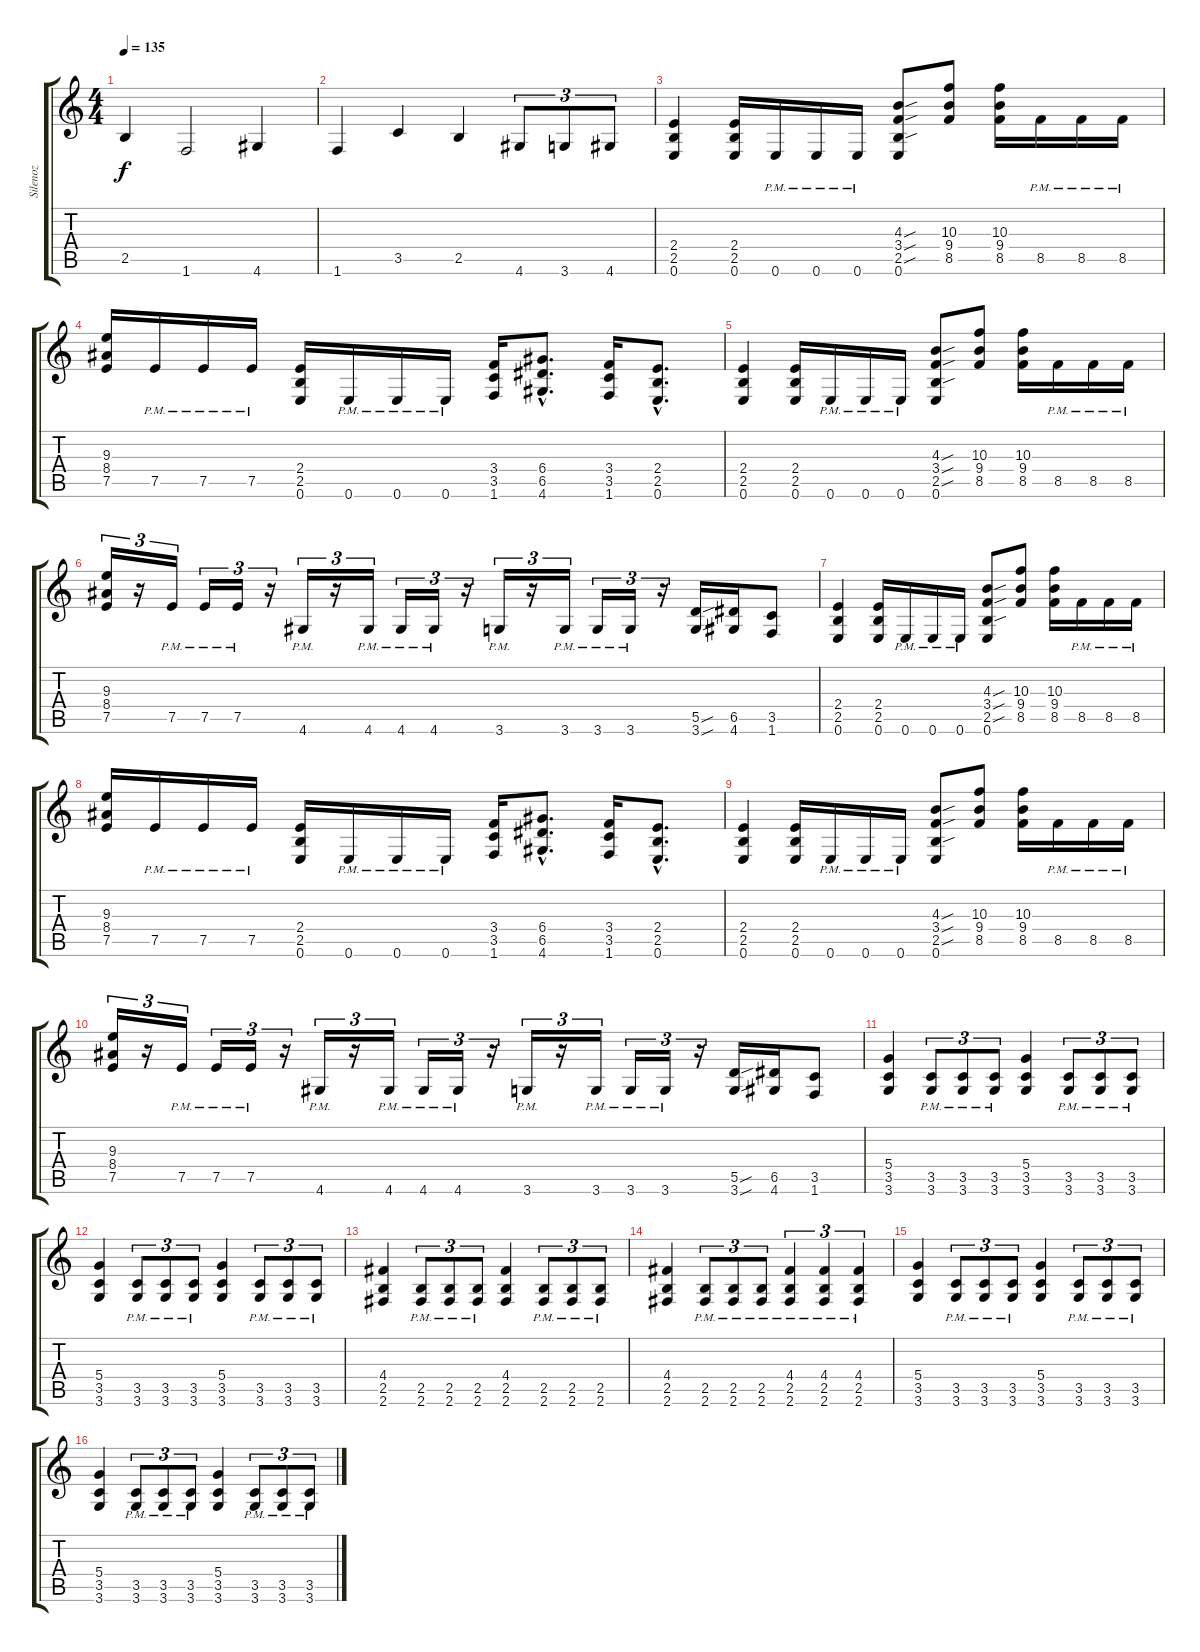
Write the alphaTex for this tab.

\track ("Silenoz" "Silenoz") {instrument distortionguitar}
\staff {score tabs}
\tuning (E4 B3 G3 D3 A2 E2) {hide}
\ts (4 4)
\tempo 135
\clef g2
\ks c
2.5.4{dy f} 1.6.2 4.6.4 |
1.6.4 3.5.4 2.5.4 4.6.8{tu (3 2)} 3.6.8{tu (3 2)} 4.6.8{tu (3 2)} |
\section ("" "")
(2.4 2.5 0.6).4 (2.4 2.5 0.6).16 0.6{pm}.16 0.6{pm}.16 0.6{pm}.16 (4.3{sou} 3.4{sou} 2.5{sou} 0.6).8 (10.3 9.4 8.5).8 (10.3 9.4 8.5).16 8.5{pm}.16 8.5{pm}.16 8.5{pm}.16 |
(9.3 8.4 7.5).16 7.5{pm}.16 7.5{pm}.16 7.5{pm}.16 (2.4 2.5 0.6).16 0.6{pm}.16 0.6{pm}.16 0.6{pm}.16 (3.4 3.5 1.6).16 (6.4{hac} 6.5{hac} 4.6{hac}).8{d} (3.4 3.5 1.6).16 (2.4{hac} 2.5{hac} 0.6{hac}).8{d} |
(2.4 2.5 0.6).4 (2.4 2.5 0.6).16 0.6{pm}.16 0.6{pm}.16 0.6{pm}.16 (4.3{sou} 3.4{sou} 2.5{sou} 0.6).8 (10.3 9.4 8.5).8 (10.3 9.4 8.5).16 8.5{pm}.16 8.5{pm}.16 8.5{pm}.16 |
(9.3 8.4 7.5).16{tu (3 2)} r.16{tu (3 2)} 7.5{pm}.16{tu (3 2)} 7.5{pm}.16{tu (3 2)} 7.5{pm}.16{tu (3 2)} r.16{tu (3 2)} 4.6{pm}.16{tu (3 2)} r.16{tu (3 2)} 4.6{pm}.16{tu (3 2)} 4.6{pm}.16{tu (3 2)} 4.6{pm}.16{tu (3 2)} r.16{tu (3 2)} 3.6{pm}.16{tu (3 2)} r.16{tu (3 2)} 3.6{pm}.16{tu (3 2)} 3.6{pm}.16{tu (3 2)} 3.6{pm}.16{tu (3 2)} r.16{tu (3 2)} (5.5{sou} 3.6{sou}).16 (6.5 4.6).16 (3.5 1.6).8 |
(2.4 2.5 0.6).4 (2.4 2.5 0.6).16 0.6{pm}.16 0.6{pm}.16 0.6{pm}.16 (4.3{sou} 3.4{sou} 2.5{sou} 0.6).8 (10.3 9.4 8.5).8 (10.3 9.4 8.5).16 8.5{pm}.16 8.5{pm}.16 8.5{pm}.16 |
(9.3 8.4 7.5).16 7.5{pm}.16 7.5{pm}.16 7.5{pm}.16 (2.4 2.5 0.6).16 0.6{pm}.16 0.6{pm}.16 0.6{pm}.16 (3.4 3.5 1.6).16 (6.4{hac} 6.5{hac} 4.6{hac}).8{d} (3.4 3.5 1.6).16 (2.4{hac} 2.5{hac} 0.6{hac}).8{d} |
(2.4 2.5 0.6).4 (2.4 2.5 0.6).16 0.6{pm}.16 0.6{pm}.16 0.6{pm}.16 (4.3{sou} 3.4{sou} 2.5{sou} 0.6).8 (10.3 9.4 8.5).8 (10.3 9.4 8.5).16 8.5{pm}.16 8.5{pm}.16 8.5{pm}.16 |
(9.3 8.4 7.5).16{tu (3 2)} r.16{tu (3 2)} 7.5{pm}.16{tu (3 2)} 7.5{pm}.16{tu (3 2)} 7.5{pm}.16{tu (3 2)} r.16{tu (3 2)} 4.6{pm}.16{tu (3 2)} r.16{tu (3 2)} 4.6{pm}.16{tu (3 2)} 4.6{pm}.16{tu (3 2)} 4.6{pm}.16{tu (3 2)} r.16{tu (3 2)} 3.6{pm}.16{tu (3 2)} r.16{tu (3 2)} 3.6{pm}.16{tu (3 2)} 3.6{pm}.16{tu (3 2)} 3.6{pm}.16{tu (3 2)} r.16{tu (3 2)} (5.5{sou} 3.6{sou}).16 (6.5 4.6).16 (3.5 1.6).8 |
\section ("" "")
(5.4 3.5 3.6).4 (3.5{pm} 3.6{pm}).8{tu (3 2)} (3.5{pm} 3.6{pm}).8{tu (3 2)} (3.5{pm} 3.6{pm}).8{tu (3 2)} (5.4 3.5 3.6).4 (3.5{pm} 3.6{pm}).8{tu (3 2)} (3.5{pm} 3.6{pm}).8{tu (3 2)} (3.5{pm} 3.6{pm}).8{tu (3 2)} |
(5.4 3.5 3.6).4 (3.5{pm} 3.6{pm}).8{tu (3 2)} (3.5{pm} 3.6{pm}).8{tu (3 2)} (3.5{pm} 3.6{pm}).8{tu (3 2)} (5.4 3.5 3.6).4 (3.5{pm} 3.6{pm}).8{tu (3 2)} (3.5{pm} 3.6{pm}).8{tu (3 2)} (3.5{pm} 3.6{pm}).8{tu (3 2)} |
(4.4 2.5 2.6).4 (2.5{pm} 2.6{pm}).8{tu (3 2)} (2.5{pm} 2.6{pm}).8{tu (3 2)} (2.5{pm} 2.6{pm}).8{tu (3 2)} (4.4 2.5 2.6).4 (2.5{pm} 2.6{pm}).8{tu (3 2)} (2.5{pm} 2.6{pm}).8{tu (3 2)} (2.5{pm} 2.6{pm}).8{tu (3 2)} |
(4.4 2.5 2.6).4 (2.5{pm} 2.6{pm}).8{tu (3 2)} (2.5{pm} 2.6{pm}).8{tu (3 2)} (2.5{pm} 2.6{pm}).8{tu (3 2)} (4.4{pm} 2.5{pm} 2.6{pm}).4{tu (3 2)} (4.4{pm} 2.5{pm} 2.6{pm}).4{tu (3 2)} (4.4{pm} 2.5{pm} 2.6{pm}).4{tu (3 2)} |
(5.4 3.5 3.6).4 (3.5{pm} 3.6{pm}).8{tu (3 2)} (3.5{pm} 3.6{pm}).8{tu (3 2)} (3.5{pm} 3.6{pm}).8{tu (3 2)} (5.4 3.5 3.6).4 (3.5{pm} 3.6{pm}).8{tu (3 2)} (3.5{pm} 3.6{pm}).8{tu (3 2)} (3.5{pm} 3.6{pm}).8{tu (3 2)} |
(5.4 3.5 3.6).4 (3.5{pm} 3.6{pm}).8{tu (3 2)} (3.5{pm} 3.6{pm}).8{tu (3 2)} (3.5{pm} 3.6{pm}).8{tu (3 2)} (5.4 3.5 3.6).4 (3.5{pm} 3.6{pm}).8{tu (3 2)} (3.5{pm} 3.6{pm}).8{tu (3 2)} (3.5{pm} 3.6{pm}).8{tu (3 2)}
